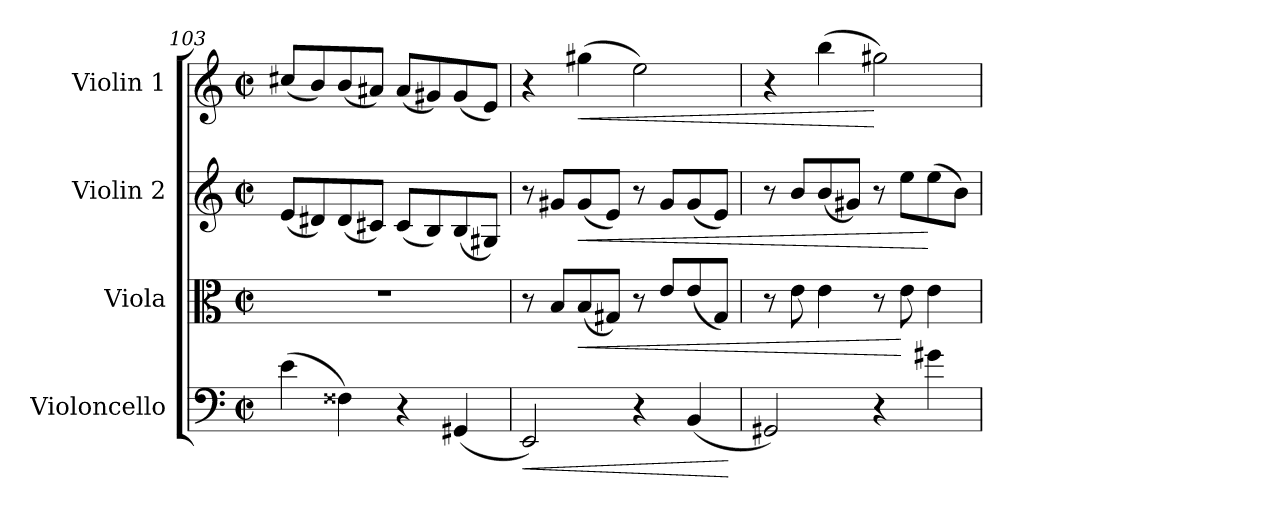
**kern	**dynam	**kern	**dynam	**kern	**dynam	**kern	**dynam
*part4	*part4	*part3	*part3	*part2	*part2	*part1	*part1
*staff4	*staff4	*staff3	*staff3	*staff2	*staff2	*staff1	*staff1
*I"Violoncello	*	*I"Viola	*	*I"Violin 2	*	*I"Violin 1	*
*I'Vc	*	*I'Vla	*	*I'Vln	*	*I'Vln	*
*clefF4	*	*clefC3	*	*clefG2	*	*clefG2	*
*k[]	*	*k[]	*	*k[]	*	*k[]	*
*M2/2	*	*M2/2	*	*M2/2	*	*M2/2	*
*met(c|)	*	*met(c|)	*	*met(c|)	*	*met(c|)	*
=103	=103	=103	=103	=103	=103	=103	=103
(4e\	.	1r	.	(8e/L	.	(8cc#X/L	.
.	.	.	.	8d#X/)	.	8b/)	.
4F##X\)	.	.	.	(8d#/	.	(8b/	.
.	.	.	.	8c#X/J)	.	8a#X/J)	.
4r	.	.	.	(8c#/L	.	(8a#/L	.
.	.	.	.	8B/)	.	8g#X/)	.
!	!LO:DY:b	!	!	!	!	!	!
!	!LO:DY:n=1:b	!	!	!	!	!	!
(4GG#X/	other-dynamics f	.	.	(8B/	.	(8g#/	.
.	.	.	.	8G#X/J)	.	8e/J)	.
=104	=104	=104	=104	=104	=104	=104	=104
!	!LO:HP:b	!	!	!	!	!	!
2EE/)	<	8r	.	8r	.	4r	.
!	!	!	!LO:DY:b	!	!	!	!
!	!	!	!LO:DY:n=1:b	!	!LO:DY:b	!	!
!	!	!	!	!	!LO:DY:n=1:b	!	!
.	.	8B/L	other-dynamics f	8g#X/L	other-dynamics f	.	.
!	!	!	!LO:HP:b	!	!LO:HP:b	!	!LO:HP:b
!	!	!	!	!	!	!	!LO:DY:n=1:b
!	!	!	!	!	!	!	!LO:DY:n=2:b
.	.	(8B/	<	(8g#/	<	(4gg#X\	< other-dynamics f
.	.	8G#X/J)	.	8e/J)	.	.	.
4r	.	8r	.	8r	.	2ee\)	.
.	.	8e/L	.	8g#/L	.	.	.
(4BB/	.	(8e/	.	(8g#/	.	.	.
.	.	8G#/J)	.	8e/J)	.	.	.
.	[	.	.	.	.	.	.
!!LO:LB:g=z
=105	=105	=105	=105	=105	=105	=105	=105
2GG#X/)	.	8r	.	8r	.	4r	.
.	.	8e\	.	8b/L	.	.	.
.	.	4e\	.	(8b/	.	(4bb\	.
.	.	.	.	8g#X/J)	.	.	.
4r	.	8r	.	8r	.	2gg#X\)	[
.	.	8e\	[	8ee\L	.	.	.
4g#X\	.	4e\	.	(8ee\	[	.	.
.	.	.	.	8b\J)	.	.	.
=	=	=	=	=	=	=	=
*-	*-	*-	*-	*-	*-	*-	*-
